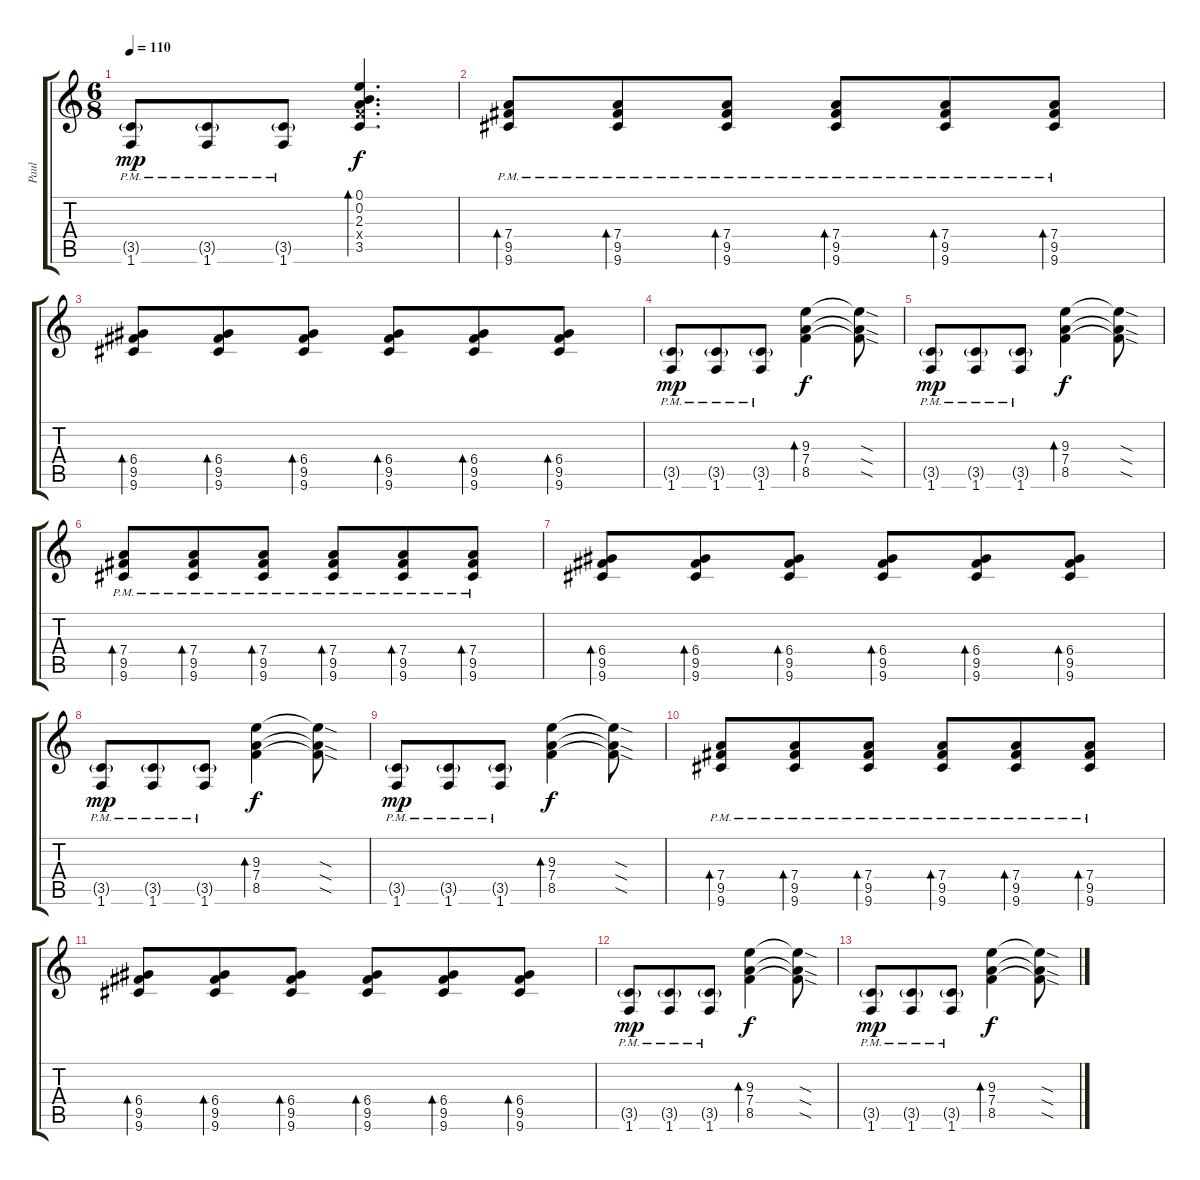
\track ("Paul" "Paul") {instrument overdrivenguitar}
\staff {score tabs}
\tuning (E4 B3 G3 D3 A2 E2) {hide}
\ts (6 8)
\tempo 110
\clef g2
\ks c
(3.5{g} 1.6{pm}).8{dy mp} (3.5{g} 1.6{pm}).8 (3.5{g} 1.6{pm}).8 (0.1 0.2 2.3 3.4{x} 3.5).4{d bd 60 dy f} |
(7.4{pm} 9.5{pm} 9.6{pm}).8{bd 120} (7.4{pm} 9.5{pm} 9.6{pm}).8{bd 120} (7.4{pm} 9.5{pm} 9.6{pm}).8{bd 120} (7.4{pm} 9.5{pm} 9.6{pm}).8{bd 120} (7.4{pm} 9.5{pm} 9.6{pm}).8{bd 120} (7.4{pm} 9.5{pm} 9.6{pm}).8{bd 120} |
(6.4 9.5 9.6).8{bd 120} (6.4 9.5 9.6).8{bd 120} (6.4 9.5 9.6).8{bd 120} (6.4 9.5 9.6).8{bd 120} (6.4 9.5 9.6).8{bd 120} (6.4 9.5 9.6).8{bd 120} |
(3.5{g} 1.6{pm}).8{dy mp volume 11} (3.5{g} 1.6{pm}).8 (3.5{g} 1.6{pm}).8 (9.3 7.4 8.5).4{bd 60 dy f} (9.3{sod t} 7.4{sod t} 8.5{sod t}).8 |
(3.5{g} 1.6{pm}).8{dy mp} (3.5{g} 1.6{pm}).8 (3.5{g} 1.6{pm}).8 (9.3 7.4 8.5).4{bd 60 dy f} (9.3{sod t} 7.4{sod t} 8.5{sod t}).8 |
(7.4{pm} 9.5{pm} 9.6{pm}).8{bd 120} (7.4{pm} 9.5{pm} 9.6{pm}).8{bd 120} (7.4{pm} 9.5{pm} 9.6{pm}).8{bd 120} (7.4{pm} 9.5{pm} 9.6{pm}).8{bd 120} (7.4{pm} 9.5{pm} 9.6{pm}).8{bd 120} (7.4{pm} 9.5{pm} 9.6{pm}).8{bd 120} |
(6.4 9.5 9.6).8{bd 120} (6.4 9.5 9.6).8{bd 120} (6.4 9.5 9.6).8{bd 120} (6.4 9.5 9.6).8{bd 120} (6.4 9.5 9.6).8{bd 120} (6.4 9.5 9.6).8{bd 120} |
(3.5{g} 1.6{pm}).8{dy mp volume 11} (3.5{g} 1.6{pm}).8 (3.5{g} 1.6{pm}).8 (9.3 7.4 8.5).4{bd 60 dy f} (9.3{sod t} 7.4{sod t} 8.5{sod t}).8 |
(3.5{g} 1.6{pm}).8{dy mp} (3.5{g} 1.6{pm}).8 (3.5{g} 1.6{pm}).8 (9.3 7.4 8.5).4{bd 60 dy f} (9.3{sod t} 7.4{sod t} 8.5{sod t}).8 |
(7.4{pm} 9.5{pm} 9.6{pm}).8{bd 120} (7.4{pm} 9.5{pm} 9.6{pm}).8{bd 120} (7.4{pm} 9.5{pm} 9.6{pm}).8{bd 120} (7.4{pm} 9.5{pm} 9.6{pm}).8{bd 120} (7.4{pm} 9.5{pm} 9.6{pm}).8{bd 120} (7.4{pm} 9.5{pm} 9.6{pm}).8{bd 120} |
(6.4 9.5 9.6).8{bd 120} (6.4 9.5 9.6).8{bd 120} (6.4 9.5 9.6).8{bd 120} (6.4 9.5 9.6).8{bd 120} (6.4 9.5 9.6).8{bd 120} (6.4 9.5 9.6).8{bd 120} |
(3.5{g} 1.6{pm}).8{dy mp volume 0} (3.5{g} 1.6{pm}).8 (3.5{g} 1.6{pm}).8 (9.3 7.4 8.5).4{bd 60 dy f} (9.3{sod t} 7.4{sod t} 8.5{sod t}).8 |
(3.5{g} 1.6{pm}).8{dy mp} (3.5{g} 1.6{pm}).8 (3.5{g} 1.6{pm}).8 (9.3 7.4 8.5).4{bd 60 dy f} (9.3{sod t} 7.4{sod t} 8.5{sod t}).8
